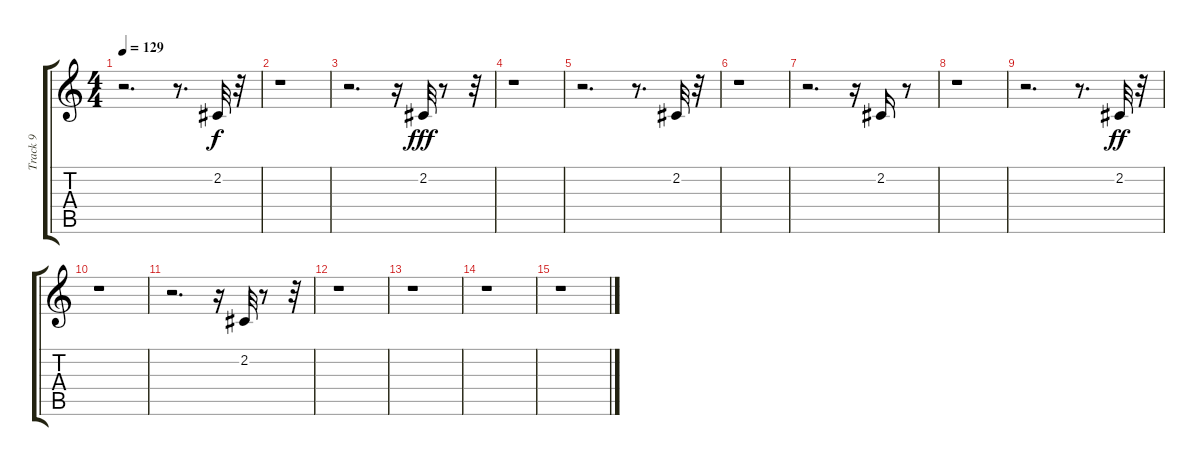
\track ("Track 9" "Track 9") {instrument guitarfretnoise}
\staff {score tabs}
\tuning (E4 B3 G3 D3 A2 E2) {hide}
\ts (4 4)
\tempo 129
\clef g2
\ks c
r.2{d dy fff} r.8{d} 2.2.32{dy f} r.32 |
r.1 |
r.2{d} r.16 2.2.32{dy fff} r.8 r.32 |
r.1 |
r.2{d} r.8{d} 2.2.32 r.32 |
r.1 |
r.2{d} r.16 2.2.16 r.8 |
r.1 |
r.2{d} r.8{d} 2.2.32{dy ff} r.32 |
r.1 |
r.2{d} r.16 2.2.32 r.8 r.32 |
r.1 |
r.1 |
r.1 |
r.1
